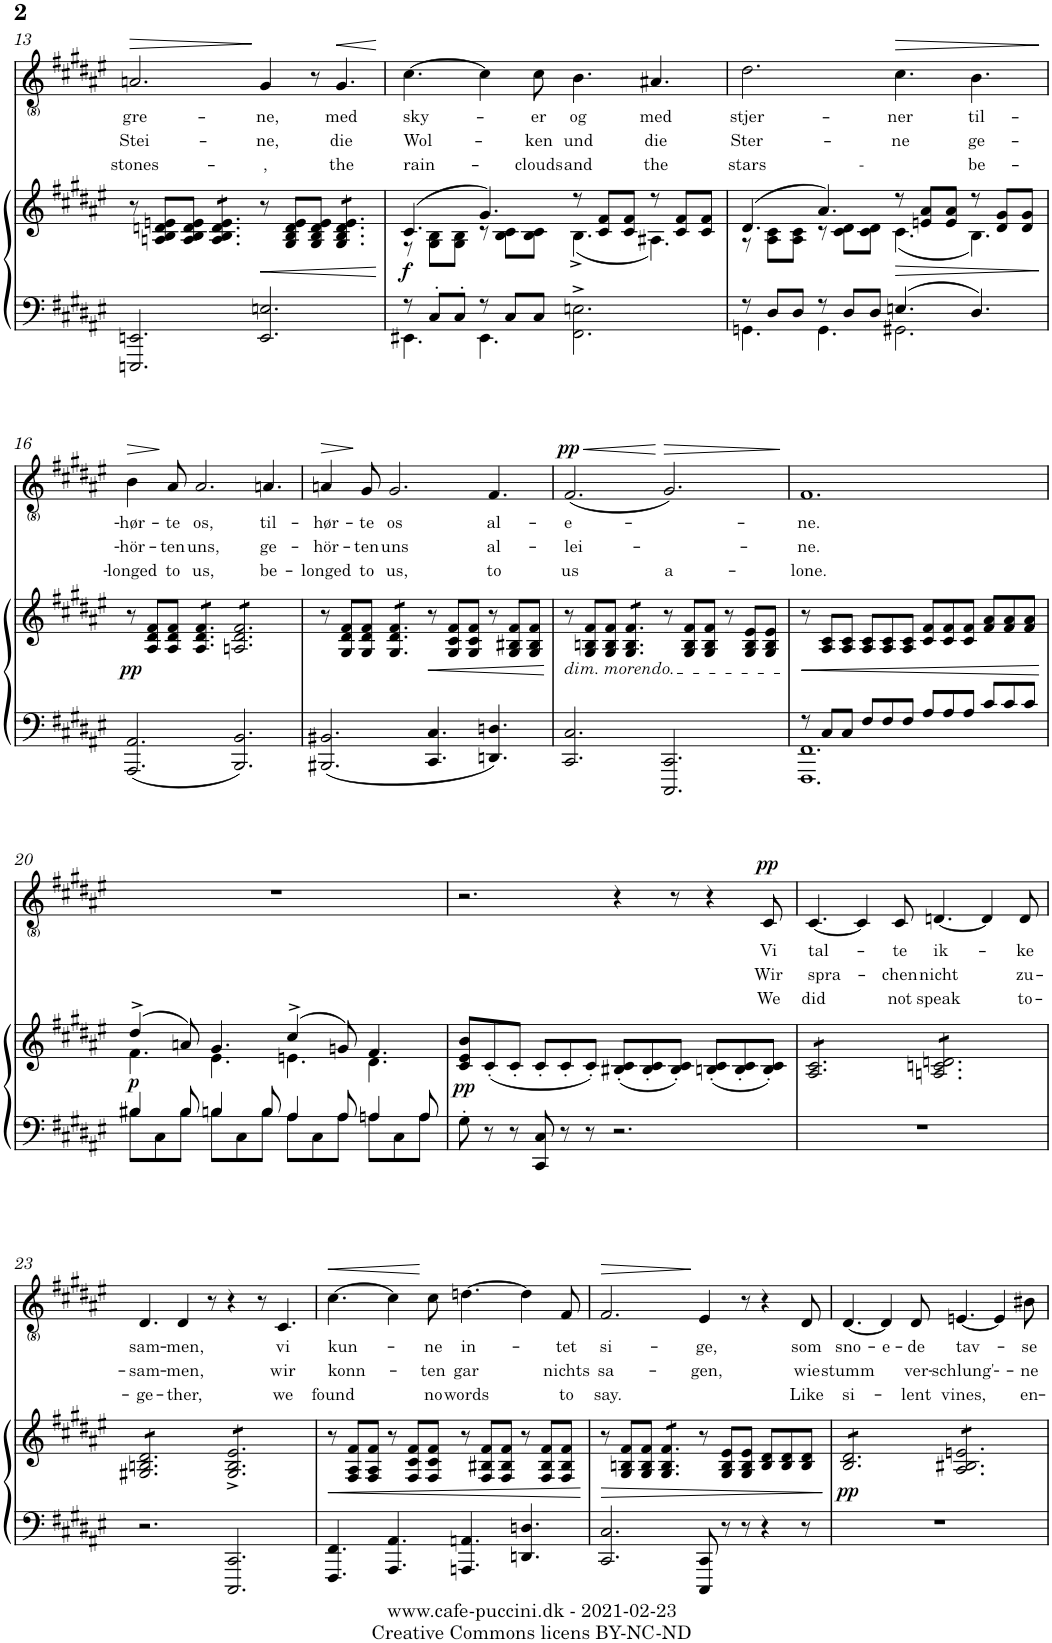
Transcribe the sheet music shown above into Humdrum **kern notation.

**kern	**kern	**dynam	**kern	**text	**text	**text	**dynam
*part2	*part2	*part2	*part1	*part1	*part1	*part1	*part1
*staff3	*staff2	*staff2/3	*staff1	*staff1	*staff1	*staff1	*staff1
*I"Piano	*	*	*I"Voice	*	*	*	*
*I'Pno	*	*	*	*	*	*	*
!!LO:PB:g=z
*clefF4	*clefG2	*	*clefG2	*	*	*	*
*k[f#c#g#d#a#e#]	*k[f#c#g#d#a#e#]	*	*k[f#c#g#d#a#e#]	*	*	*	*
*M12/8	*M12/8	*	*M12/8	*	*	*	*
=13	=13	=13	=13	=13	=13	=13	=13
!	!	!	!	!LO:LY:b	!LO:LY:b	!LO:LY:b	!LO:HP:b
2.EEEn/ 2.EEn/	8r	.	2.an/	gre-	Stei-	stones-	>
.	8An/ 8B/ 8dn/ 8en/L	.	.	.	.	.	.
.	8A/ 8B/ 8d/ 8e/J	.	.	.	.	.	.
*	*tremolo	*	*	*	*	*	*
.	8A/ 8B/ 8d/ 8e/L	.	.	.	.	.	.
.	8A/ 8B/ 8d/ 8e/	.	.	.	.	.	.
.	8A/ 8B/ 8d/ 8e/J	.	.	.	.	.	.
*	*Xtremolo	*	*	*	*	*	*
!	!	!LO:HP:b	!	!LO:LY:b	!LO:LY:b	!LO:LY:b	!
2.EE/ 2.En/	8r	<	4g#/	-ne,	-ne,	-,	]
.	8G#/ 8B/ 8d/ 8e/L	.	.	.	.	.	.
.	8G#/ 8B/ 8d/ 8e/J	.	8r	.	.	.	.
!	!	!	!	!LO:LY:b	!LO:LY:b	!LO:LY:b	!LO:HP:b
*	*tremolo	*	*	*	*	*	*
.	8G#/ 8B/ 8d/ 8e/L	.	4.g#/	med	die	the	<
.	8G#/ 8B/ 8d/ 8e/	.	.	.	.	.	.
.	8G#/ 8B/ 8d/ 8e/J	.	.	.	.	.	.
*	*Xtremolo	*	*	*	*	*	*
.	.	[	.	.	.	.	[
=14	=14	=14	=14	=14	=14	=14	=14
*^	*^	*	*	*	*	*	*
!	!	!	!	!LO:DY:b	!	!LO:LY:b	!LO:LY:b	!LO:LY:b	!
8r	4.EE#X\	(4.c#/	8r	f	[4.cc#\	sky-	Wol-	rain-	.
8C#'/L	.	.	8G#\ 8B\L	.	.	.	.	.	.
8C#'/J	.	.	8G#\ 8B\J	.	.	.	.	.	.
8r	4.EE#\	4.g#/)	8r	.	4cc#\]	.	.	.	.
8C#/L	.	.	8B\ 8c#\L	.	.	.	.	.	.
!	!	!	!	!	!	!LO:LY:b	!LO:LY:b	!LO:LY:b	!
8C#/J	.	.	8B\ 8c#\J	.	8cc#\	-er	-ken	-clouds	.
!	!	!	!	!	!	!LO:LY:b	!LO:LY:b	!LO:LY:b	!
2.FF#\^> 2.En\^>	2.ryy	8r	(4.B^\	.	4.b\	og	und	and	.
.	.	8c#/ 8f#/L	.	.	.	.	.	.	.
.	.	8c#/ 8f#/J	.	.	.	.	.	.	.
!	!	!	!	!	!	!LO:LY:b	!LO:LY:b	!LO:LY:b	!
.	.	8r	4.A#X\)	.	4.a#X/	med	die	the	.
.	.	8c#/ 8f#/L	.	.	.	.	.	.	.
.	.	8c#/ 8f#/J	.	.	.	.	.	.	.
=15	=15	=15	=15	=15	=15	=15	=15	=15	=15
!	!	!	!	!	!	!LO:LY:b	!LO:LY:b	!LO:LY:b	!
8r	4.GGn\	(4.d#/	8r	.	2.dd#\	stjer-	Ster-	stars -	.
8D#/L	.	.	8A#\ 8c#\L	.	.	.	.	.	.
8D#/J	.	.	8A#\ 8c#\J	.	.	.	.	.	.
8r	4.GG\	4.a#/)	8r	.	.	.	.	.	.
8D#/L	.	.	8c#\ 8d#\L	.	.	.	.	.	.
8D#/J	.	.	8c#\ 8d#\J	.	.	.	.	.	.
!	!	!	!	!LO:HP:b	!	!LO:LY:b	!LO:LY:b	!	!LO:HP:b
4.En/	2.GG#X\	8r	(4.c#\	>	4.cc#\	-ner	-ne	.	>
.	.	8en/ 8a#/L	.	.	.	.	.	.	.
.	.	8e/ 8a#/J	.	.	.	.	.	.	.
!	!	!	!	!	!	!LO:LY:b	!LO:LY:b	!LO:LY:b	!
4.D#/	.	8r	4.B\)	.	4.b\	til-	ge-	be-	.
.	.	8d#/ 8g#/L	.	.	.	.	.	.	.
.	.	8d#/ 8g#/J	.	.	.	.	.	.	.
*v	*v	*	*	*	*	*	*	*	*
*	*v	*v	*	*	*	*	*	*
.	.	]	.	.	.	.	]
!!LO:LB:g=z
=16	=16	=16	=16	=16	=16	=16	=16
!	!	!LO:DY:b	!	!LO:LY:b	!LO:LY:b	!LO:LY:b	!LO:HP:b
2.AAA#/ 2.AA#/	8r	pp	4b\	-hør-	-hör-	-longed	>
.	8A#/ 8d#/ 8f#/L	.	.	.	.	.	.
!	!	!	!	!LO:LY:b	!LO:LY:b	!LO:LY:b	!
.	8A#/ 8d#/ 8f#/J	.	8a#/	-te	-ten	to	]
!	!	!	!	!LO:LY:b	!LO:LY:b	!LO:LY:b	!
*	*tremolo	*	*	*	*	*	*
.	8A#/ 8d#/ 8f#/L	.	2.a#/	os,	uns,	us,	.
.	8A#/ 8d#/ 8f#/	.	.	.	.	.	.
.	8A#/ 8d#/ 8f#/J	.	.	.	.	.	.
2.BBB/ 2.BB/	8An/ 8d#/ 8f#/L	.	.	.	.	.	.
.	8An/ 8d#/ 8f#/	.	.	.	.	.	.
.	8An/ 8d#/ 8f#/	.	.	.	.	.	.
!	!	!	!	!LO:LY:b	!LO:LY:b	!LO:LY:b	!
.	8An/ 8d#/ 8f#/	.	4.an/	til-	ge-	be-	.
.	8An/ 8d#/ 8f#/	.	.	.	.	.	.
.	8An/ 8d#/ 8f#/J	.	.	.	.	.	.
*	*Xtremolo	*	*	*	*	*	*
=17	=17	=17	=17	=17	=17	=17	=17
!	!	!	!	!LO:LY:b	!LO:LY:b	!LO:LY:b	!LO:HP:b
2.BBB#X/ 2.BB#X/	8r	.	4an/	-hør-	-hör-	-longed	>
.	8G#/ 8d#/ 8f#/L	.	.	.	.	.	.
!	!	!	!	!LO:LY:b	!LO:LY:b	!LO:LY:b	!
.	8G#/ 8d#/ 8f#/J	.	8g#/	-te	-ten	to	]
!	!	!	!	!LO:LY:b	!LO:LY:b	!LO:LY:b	!
*	*tremolo	*	*	*	*	*	*
.	8G#/ 8d#/ 8f#/L	.	2.g#/	os	uns	us,	.
.	8G#/ 8d#/ 8f#/	.	.	.	.	.	.
.	8G#/ 8d#/ 8f#/J	.	.	.	.	.	.
*	*Xtremolo	*	*	*	*	*	*
!	!	!LO:HP:b	!	!	!	!	!
4.CC#/ 4.C#/	8r	<	.	.	.	.	.
.	8G#/ 8c#/ 8f#/L	.	.	.	.	.	.
.	8G#/ 8c#/ 8f#/J	.	.	.	.	.	.
!	!	!	!	!LO:LY:b	!LO:LY:b	!LO:LY:b	!
4.DDn/ 4.Dn/	8r	.	4.f#/	al-	al-	to	.
.	8G#/ 8B#X/ 8f#/L	.	.	.	.	.	.
.	8G#/ 8B#/ 8f#/J	.	.	.	.	.	.
.	.	[	.	.	.	.	.
=18	=18	=18	=18	=18	=18	=18	=18
!	!LO:TX:b:i:t=dim. morendo.	!	!	!	!	!	!
!	!	!	!	!LO:LY:b	!LO:LY:b	!LO:LY:b	!LO:HP:b
!	!	!	!	!	!	!	!LO:DY:n=1:a
2.CC#/ 2.C#/	8r	.	(2.f#/	-e-	-lei-	us	< pp
.	8G#/ 8Bn/ 8f#/L	.	.	.	.	.	.
.	8G#/ 8B/ 8f#/J	.	.	.	.	.	.
*	*tremolo	*	*	*	*	*	*
.	8G#/ 8B/ 8f#/L	.	.	.	.	.	.
.	8G#/ 8B/ 8f#/	.	.	.	.	.	.
.	8G#/ 8B/ 8f#/J	.	.	.	.	.	.
*	*Xtremolo	*	*	*	*	*	*
!	!	!	!	!	!	!LO:LY:b	!LO:HP:n=1:b
2.CCC#/ 2.CC#/	8r	.	2.g#/)	.	.	a-	[ >
.	8G#/ 8B/ 8f#/L	.	.	.	.	.	.
.	8G#/ 8B/ 8f#/J	.	.	.	.	.	.
.	8r	.	.	.	.	.	.
.	8G#/ 8B/ 8e#/L	.	.	.	.	.	.
.	8G#/ 8B/ 8e#/J	.	.	.	.	.	.
.	.	.	.	.	.	.	]
=19	=19	=19	=19	=19	=19	=19	=19
*^	*	*	*	*	*	*	*
!	!	!	!LO:HP:b	!	!LO:LY:b	!LO:LY:b	!LO:LY:b	!
8r	1.FFF# 1.FF#	8r	<	1.f#	-ne.	-ne.	-lone.	.
8C#/L	.	8A#/ 8c#/L	.	.	.	.	.	.
8C#/J	.	8A#/ 8c#/J	.	.	.	.	.	.
8F#/L	.	8A#/ 8c#/L	.	.	.	.	.	.
8F#/	.	8A#/ 8c#/	.	.	.	.	.	.
8F#/J	.	8A#/ 8c#/J	.	.	.	.	.	.
8A#/L	.	8c#/ 8f#/L	.	.	.	.	.	.
8A#/	.	8c#/ 8f#/	.	.	.	.	.	.
8A#/J	.	8c#/ 8f#/J	.	.	.	.	.	.
8c#/L	.	8f#/ 8a#/L	.	.	.	.	.	.
8c#/	.	8f#/ 8a#/	.	.	.	.	.	.
8c#/J	.	8f#/ 8a#/J	.	.	.	.	.	.
*v	*v	*	*	*	*	*	*	*
.	.	[	.	.	.	.	.
!!LO:LB:g=z
=20	=20	=20	=20	=20	=20	=20	=20
*^	*^	*	*	*	*	*	*
!	!	!	!	!LO:DY:b	!	!	!	!	!
4B#X/	8B#\L	(4dd#^/	4.f#\	p	1.r	.	.	.	.
.	8C#\	.	.	.	.	.	.	.	.
8B#/	8B#\J	8an/)	.	.	.	.	.	.	.
4Bn/	8B\L	4.g#/	4.e#\	.	.	.	.	.	.
.	8C#\	.	.	.	.	.	.	.	.
8B/	8B\J	.	.	.	.	.	.	.	.
4A#/	8A#\L	(4cc#^/	4.en\	.	.	.	.	.	.
.	8C#\	.	.	.	.	.	.	.	.
8A#/	8A#\J	8gn/)	.	.	.	.	.	.	.
4An/	8A\L	4.f#/	4.d#\	.	.	.	.	.	.
.	8C#\	.	.	.	.	.	.	.	.
8A/	8A\J	.	.	.	.	.	.	.	.
*	*	*v	*v	*	*	*	*	*	*
=21	=21	=21	=21	=21	=21	=21	=21	=21
!	!	!	!LO:DY:b	!	!	!	!	!
*v	*v	*	*	*	*	*	*	*
8G#'\	8c#/ 8e#/ 8b/L	pp	2.r	.	.	.	.
8r	(8c#'/	.	.	.	.	.	.
8r	8c#'/J	.	.	.	.	.	.
8CC#/ 8C#/	8c#'/L	.	.	.	.	.	.
8r	8c#'/	.	.	.	.	.	.
8r	8c#'/J)	.	.	.	.	.	.
2.r	(8B#X/' 8c#/'L	.	4r	.	.	.	.
.	8B#/' 8c#/'	.	.	.	.	.	.
.	8B#/' 8c#/'J)	.	8r	.	.	.	.
.	(8Bn/' 8c#/'L	.	4r	.	.	.	.
.	8B/' 8c#/'	.	.	.	.	.	.
!	!	!	!	!LO:LY:b	!LO:LY:b	!LO:LY:b	!LO:DY:a
.	8B/' 8c#/'J)	.	8c#/	Vi	Wir	We	pp
=22	=22	=22	=22	=22	=22	=22	=22
!	!	!	!	!LO:LY:b	!LO:LY:b	!LO:LY:b	!
*	*tremolo	*	*	*	*	*	*
1.r	8A#/ 8c#/L	.	[4.c#/	tal-	spra-	did	.
.	8A#/ 8c#/	.	.	.	.	.	.
.	8A#/ 8c#/	.	.	.	.	.	.
.	8A#/ 8c#/	.	4c#/]	.	.	.	.
.	8A#/ 8c#/	.	.	.	.	.	.
!	!	!	!	!LO:LY:b	!LO:LY:b	!LO:LY:b	!
.	8A#/ 8c#/J	.	8c#/	-te	-chen	not	.
!	!	!	!	!LO:LY:b	!LO:LY:b	!LO:LY:b	!
.	8An/ 8cn/ 8dn/L	.	[4.dn/	ik-	nicht	speak	.
.	8An/ 8cn/ 8dn/	.	.	.	.	.	.
.	8An/ 8cn/ 8dn/	.	.	.	.	.	.
.	8An/ 8cn/ 8dn/	.	4d/]	.	.	.	.
.	8An/ 8cn/ 8dn/	.	.	.	.	.	.
!	!	!	!	!LO:LY:b	!LO:LY:b	!LO:LY:b	!
.	8An/ 8cn/ 8dn/J	.	8d/	-ke	zu-	to-	.
!!LO:LB:g=z
=23	=23	=23	=23	=23	=23	=23	=23
!	!	!	!	!LO:LY:b	!LO:LY:b	!LO:LY:b	!
2.r	8G#X/ 8Bn/ 8d#/L	.	4.d#/	sam-	-sam-	-ge-	.
.	8G#X/ 8Bn/ 8d#/	.	.	.	.	.	.
.	8G#X/ 8Bn/ 8d#/	.	.	.	.	.	.
!	!	!	!	!LO:LY:b	!LO:LY:b	!LO:LY:b	!
.	8G#X/ 8Bn/ 8d#/	.	4d#/	-men,	-men,	-ther,	.
.	8G#X/ 8Bn/ 8d#/	.	.	.	.	.	.
.	8G#X/ 8Bn/ 8d#/J	.	8r	.	.	.	.
2.CCC#/ 2.CC#/	8G#/^ 8B/^ 8e#/^L	.	4r	.	.	.	.
.	8G#/^ 8B/^ 8e#/^	.	.	.	.	.	.
.	8G#/^ 8B/^ 8e#/^	.	8r	.	.	.	.
!	!	!	!	!LO:LY:b	!LO:LY:b	!LO:LY:b	!
.	8G#/^ 8B/^ 8e#/^	.	4.c#/	vi	wir	we	.
.	8G#/^ 8B/^ 8e#/^	.	.	.	.	.	.
.	8G#/^ 8B/^ 8e#/^J	.	.	.	.	.	.
*	*Xtremolo	*	*	*	*	*	*
=24	=24	=24	=24	=24	=24	=24	=24
!	!	!LO:HP:b	!	!LO:LY:b	!LO:LY:b	!LO:LY:b	!LO:HP:b
4.FFF#/ 4.FF#/	8r	<	[4.cc#\	kun-	konn-	found	<
.	8F#/ 8A#/ 8f#/L	.	.	.	.	.	.
.	8F#/ 8A#/ 8f#/J	.	.	.	.	.	.
4.AAA#/ 4.AA#/	8r	.	4cc#\]	.	.	.	.
.	8F#/ 8c#/ 8f#/L	.	.	.	.	.	.
!	!	!	!	!LO:LY:b	!LO:LY:b	!LO:LY:b	!
.	8F#/ 8c#/ 8f#/J	.	8cc#\	-ne	-ten	no	[
!	!	!	!	!LO:LY:b	!LO:LY:b	!LO:LY:b	!
4.AAAn/ 4.AAn/	8r	.	[4.ddn\	in-	gar	words	.
.	8F#/ 8B#X/ 8f#/L	.	.	.	.	.	.
.	8F#/ 8B#/ 8f#/J	.	.	.	.	.	.
4.DDn/ 4.Dn/	8r	.	4dd\]	.	.	.	.
.	8F#/ 8B#/ 8f#/L	.	.	.	.	.	.
!	!	!	!	!LO:LY:b	!LO:LY:b	!LO:LY:b	!
.	8F#/ 8B#/ 8f#/J	.	8f#/	-tet	nichts	to	.
.	.	[	.	.	.	.	.
=25	=25	=25	=25	=25	=25	=25	=25
!	!	!LO:HP:b	!	!LO:LY:b	!LO:LY:b	!LO:LY:b	!LO:HP:b
2.CC#/ 2.C#/	8r	>	2.f#/	si-	sa-	say.	>
.	8G#/ 8Bn/ 8f#/L	.	.	.	.	.	.
.	8G#/ 8B/ 8f#/J	.	.	.	.	.	.
*	*tremolo	*	*	*	*	*	*
.	8G#/ 8B/ 8f#/L	.	.	.	.	.	.
.	8G#/ 8B/ 8f#/	.	.	.	.	.	.
.	8G#/ 8B/ 8f#/J	.	.	.	.	.	.
*	*Xtremolo	*	*	*	*	*	*
!	!	!	!	!LO:LY:b	!LO:LY:b	!	!
8CCC#/ 8CC#/	8r	.	4e#/	-ge,	-gen,	.	]
8r	8G#/ 8B/ 8e#/L	.	.	.	.	.	.
8r	8G#/ 8B/ 8e#/J	.	8r	.	.	.	.
4r	8B/ 8d#/L	.	4r	.	.	.	.
.	8B/ 8d#/	.	.	.	.	.	.
!	!	!	!	!LO:LY:b	!LO:LY:b	!LO:LY:b	!
8r	8B/ 8d#/J	.	8d#/	som	wie	Like	.
.	.	]	.	.	.	.	.
=26	=26	=26	=26	=26	=26	=26	=26
!	!	!LO:DY:b	!	!LO:LY:b	!LO:LY:b	!LO:LY:b	!
*	*tremolo	*	*	*	*	*	*
1.r	8B/ 8d#/L	pp	[4.d#/	sno-	stumm	si-	.
.	8B/ 8d#/	.	.	.	.	.	.
.	8B/ 8d#/	.	.	.	.	.	.
!	!	!	!	!LO:LY:b	!	!	!
.	8B/ 8d#/	.	4d#/]	-e-	.	.	.
.	8B/ 8d#/	.	.	.	.	.	.
!	!	!	!	!LO:LY:b	!LO:LY:b	!LO:LY:b	!
.	8B/ 8d#/J	.	8d#/	-de	ver-	-lent	.
!	!	!	!	!LO:LY:b	!LO:LY:b	!LO:LY:b	!
.	8A#/ 8B#X/ 8en/L	.	[4.en/	tav-	-schlung'-	vines,	.
.	8A#/ 8B#X/ 8en/	.	.	.	.	.	.
.	8A#/ 8B#X/ 8en/	.	.	.	.	.	.
!	!	!	!	!	!LO:LY:b	!	!
.	8A#/ 8B#X/ 8en/	.	4e/]	.	--	.	.
.	8A#/ 8B#X/ 8en/	.	.	.	.	.	.
!	!	!	!	!LO:LY:b	!LO:LY:b	!LO:LY:b	!
.	8A#/ 8B#X/ 8en/J	.	8b#X\	-se	-ne	en-	.
*	*Xtremolo	*	*	*	*	*	*
=	=	=	=	=	=	=	=
*-	*-	*-	*-	*-	*-	*-	*-
